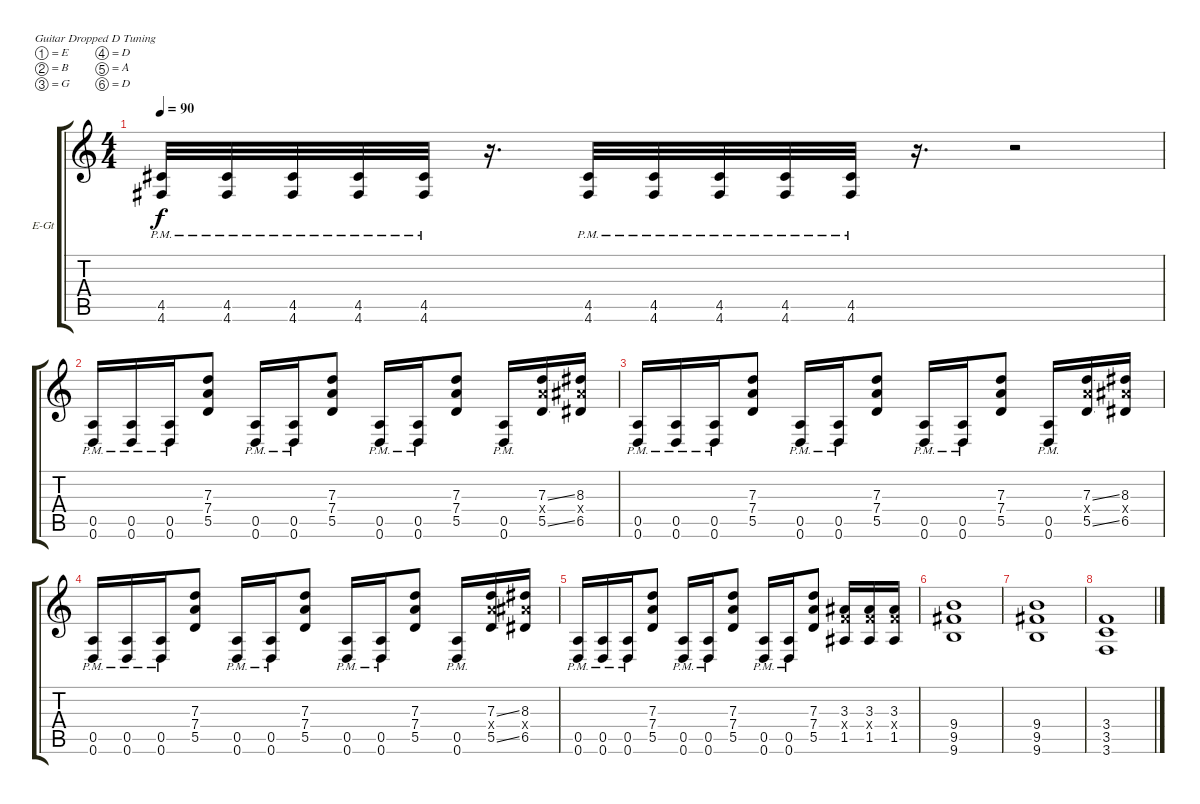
\bracketExtendMode groupsimilarinstruments
\firstSystemTrackNameOrientation horizontal
\otherSystemsTrackNameOrientation horizontal
\track ("Гитара 1" "E-Gt") {instrument overdrivenguitar}
\staff {score tabs}
\tuning (E4 B3 G3 D3 A2 D2)
\ts (4 4)
\tempo 90
\clef g2
\ks c
(4.5{pm} 4.6{pm}).32{dy f} (4.5{pm} 4.6{pm}).32 (4.5{pm} 4.6{pm}).32 (4.5{pm} 4.6{pm}).32 (4.5{pm} 4.6{pm}).32 r.16{d} (4.5{pm} 4.6{pm}).32 (4.5{pm} 4.6{pm}).32 (4.5{pm} 4.6{pm}).32 (4.5{pm} 4.6{pm}).32 (4.5{pm} 4.6{pm}).32 r.16{d} r.2 |
(0.5{pm} 0.6{pm}).16 (0.5{pm} 0.6{pm}).16 (0.5{pm} 0.6{pm}).16 (7.3 7.4 5.5).8 (0.5{pm} 0.6{pm}).16 (0.5{pm} 0.6{pm}).16 (7.3 7.4 5.5).8 (0.5{pm} 0.6{pm}).16 (0.5{pm} 0.6{pm}).16 (7.3 7.4 5.5).8 (0.5{pm} 0.6{pm}).16 (7.3{ss} 7.4{x} 5.5{ss}).16 (8.3 8.4{x} 6.5).16 |
(0.5{pm} 0.6{pm}).16 (0.5{pm} 0.6{pm}).16 (0.5{pm} 0.6{pm}).16 (7.3 7.4 5.5).8 (0.5{pm} 0.6{pm}).16 (0.5{pm} 0.6{pm}).16 (7.3 7.4 5.5).8 (0.5{pm} 0.6{pm}).16 (0.5{pm} 0.6{pm}).16 (7.3 7.4 5.5).8 (0.5{pm} 0.6{pm}).16 (7.3{ss} 7.4{x} 5.5{ss}).16 (8.3 8.4{x} 6.5).16 |
(0.5{pm} 0.6{pm}).16 (0.5{pm} 0.6{pm}).16 (0.5{pm} 0.6{pm}).16 (7.3 7.4 5.5).8 (0.5{pm} 0.6{pm}).16 (0.5{pm} 0.6{pm}).16 (7.3 7.4 5.5).8 (0.5{pm} 0.6{pm}).16 (0.5{pm} 0.6{pm}).16 (7.3 7.4 5.5).8 (0.5{pm} 0.6{pm}).16 (7.3{ss} 7.4{x} 5.5{ss}).16 (8.3 8.4{x} 6.5).16 |
(0.5{pm} 0.6{pm}).16 (0.5{pm} 0.6{pm}).16 (0.5{pm} 0.6{pm}).16 (7.3 7.4 5.5).8 (0.5{pm} 0.6{pm}).16 (0.5{pm} 0.6{pm}).16 (7.3 7.4 5.5).8 (0.5{pm} 0.6{pm}).16 (0.5{pm} 0.6{pm}).16 (7.3 7.4 5.5).8 (3.3 3.4{x} 1.5).16 (3.3 3.4{x} 1.5).16 (3.3 3.4{x} 1.5).16 |
(9.4 9.5 9.6).1 |
(9.4 9.5 9.6).1 |
(3.4 3.5 3.6).1
